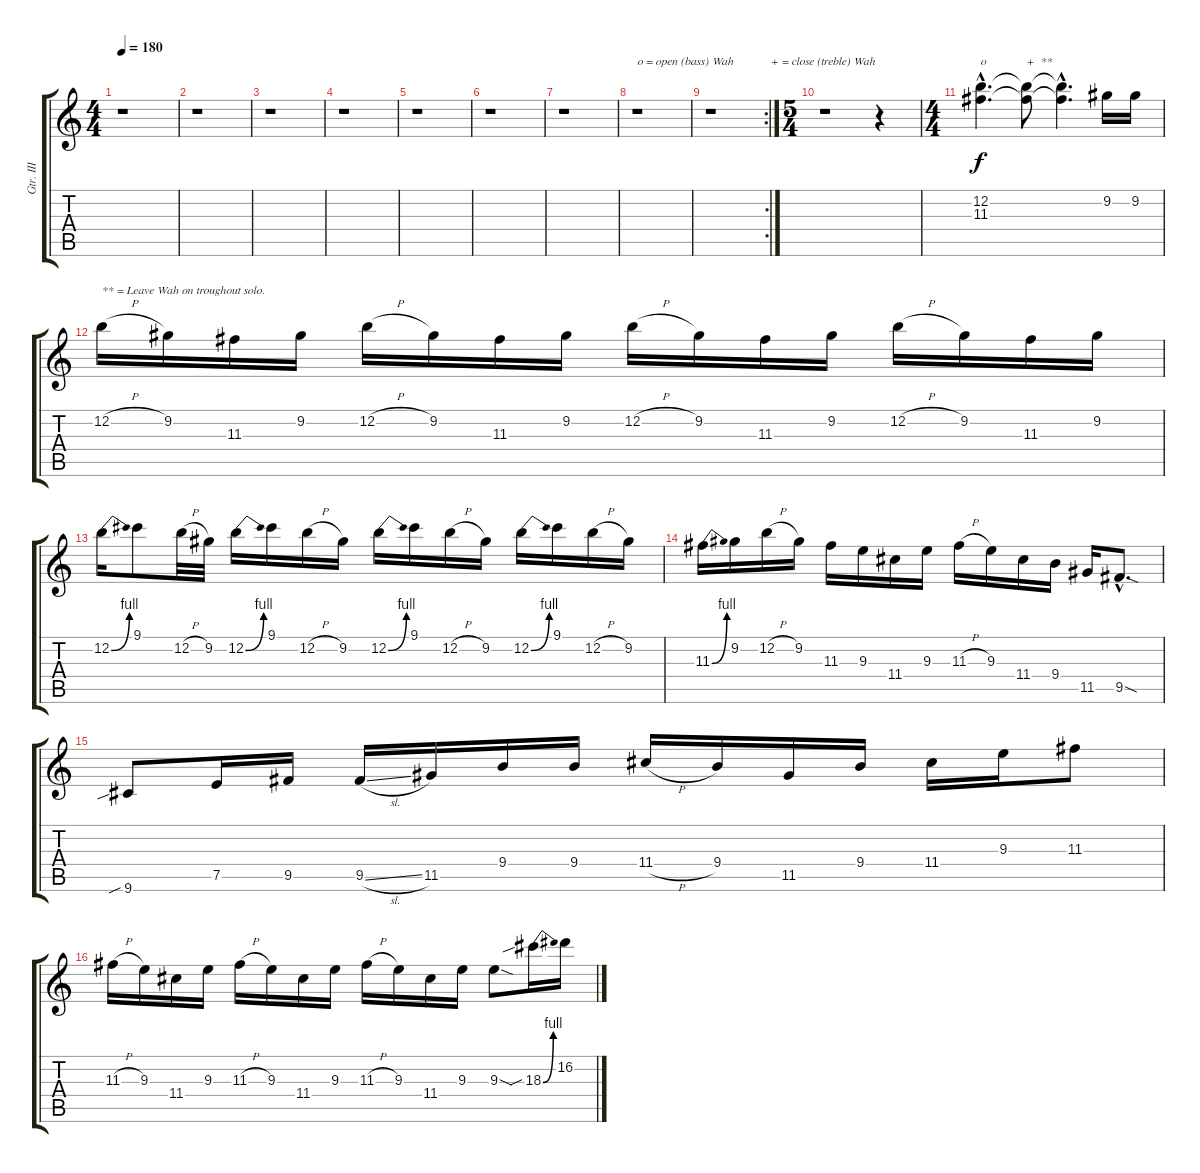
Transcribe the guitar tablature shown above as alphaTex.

\track ("Gtr. III" "Gtr. III") {instrument distortionguitar}
\staff {score tabs}
\tuning (E4 B3 G3 D3 A2 E2) {hide}
\ts (4 4)
\tempo 180
\clef g2
\ks c
r.1{dy f} |
r.1 |
r.1 |
r.1 |
r.1 |
r.1 |
r.1 |
r.1{txt "o = open (bass) Wah"} |
\rc 2
r.1{txt "                    + = close (treble) Wah"} |
\ts (5 4)
r.1 r.4 |
\ts (4 4)
(12.2{hac} 11.3{hac}).4{d txt "o"} (12.2{t} 11.3{t}).8{txt "+  **"} (12.2{hac t} 11.3{hac t}).4{d} 9.2.16 9.2.16 |
12.2{h}.16{txt "** = Leave Wah on troughout solo."} 9.2.16 11.3.16 9.2.16 12.2{h}.16 9.2.16 11.3.16 9.2.16 12.2{h}.16 9.2.16 11.3.16 9.2.16 12.2{h}.16 9.2.16 11.3.16 9.2.16 |
12.2{be (bend 0 0 60 4)}.16 9.1.8 12.2{h}.32 9.2.32 12.2{be (bend 0 0 60 4)}.16 9.1.16 12.2{h}.16 9.2.16 12.2{be (bend 0 0 60 4)}.16 9.1.16 12.2{h}.16 9.2.16 12.2{be (bend 0 0 60 4)}.16 9.1.16 12.2{h}.16 9.2.16 |
11.3{be (bend 0 0 60 4)}.16 9.2.16 12.2{h}.16 9.2.16 11.3.16 9.3.16 11.4.16 9.3.16 11.3{h}.16 9.3.16 11.4.16 9.4.16 11.5.16 9.5{sod hac}.8{d} |
9.6{sib}.8 7.5.16 9.5.16 9.5{sl}.16 11.5.16 9.4.16 9.4.16 11.4{h}.16 9.4.16 11.5.16 9.4.16 11.4.16 9.3.16 11.3.8 |
11.3{h}.16 9.3.16 11.4.16 9.3.16 11.3{h}.16 9.3.16 11.4.16 9.3.16 11.3{h}.16 9.3.16 11.4.16 9.3.16 9.3{sod}.8 18.3{be (bend 0 0 60 4) sib}.16 16.2.16
